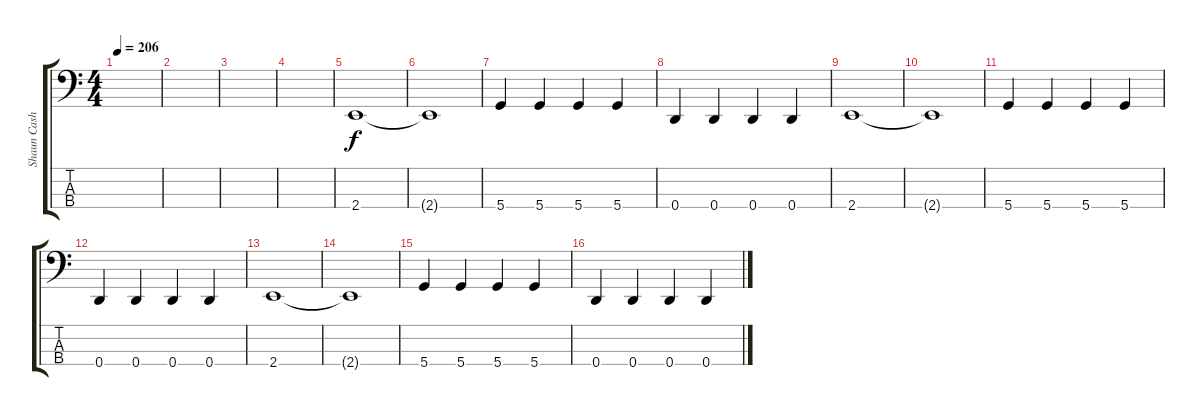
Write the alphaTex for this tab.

\track ("Shaun Cash" "Shaun Cash") {instrument electricbasspick}
\staff {score tabs}
\tuning (G2 D2 A1 D1) {hide}
\ts (4 4)
\tempo 206
\clef f4
\ks c
|
|
|
|
2.4.1 |
2.4{t}.1 |
5.4.4 5.4.4 5.4.4 5.4.4 |
0.4.4 0.4.4 0.4.4 0.4.4 |
2.4.1 |
2.4{t}.1 |
5.4.4 5.4.4 5.4.4 5.4.4 |
0.4.4 0.4.4 0.4.4 0.4.4 |
2.4.1 |
2.4{t}.1 |
5.4.4 5.4.4 5.4.4 5.4.4 |
0.4.4 0.4.4 0.4.4 0.4.4
